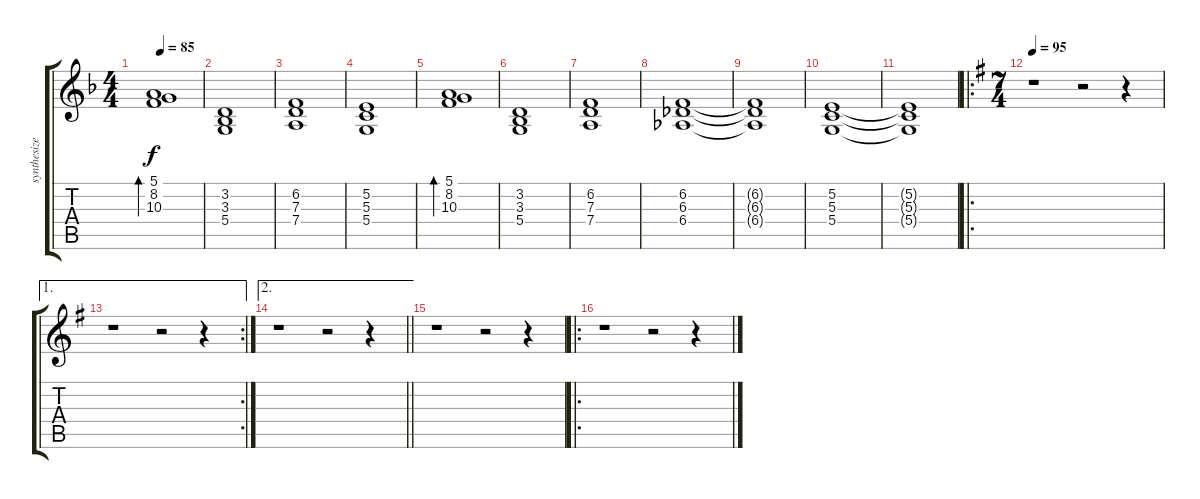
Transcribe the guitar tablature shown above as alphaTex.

\track ("synthesizer" "synthesize") {instrument electricgrandpiano}
\staff {score tabs}
\tuning (E4 B3 G3 D3 A2 E2) {hide}
\ts (4 4)
\tempo 85
\clef g2
\ks f
(5.1 8.2 10.3).1{bd 30 dy f instrument electricgrandpiano} |
(3.2 3.3 5.4).1 |
(6.2 7.3 7.4).1 |
(5.2 5.3 5.4).1 |
(5.1 8.2 10.3).1{bd 30} |
(3.2 3.3 5.4).1 |
(6.2 7.3 7.4).1 |
(6.2 6.3 6.4).1 |
(6.2{t} 6.3{t} 6.4{t}).1 |
(5.2 5.3 5.4).1 |
(5.2{t} 5.3{t} 5.4{t}).1 |
\ro
\ts (7 4)
\tempo 95
\ks g
r.1 r.2 r.4 |
\ae 1
\rc 2
r.1 r.2 r.4 |
\ae 2
\barLineRight lightlight
r.1 r.2 r.4 |
r.1 r.2 r.4 |
\ro
r.1 r.2 r.4
